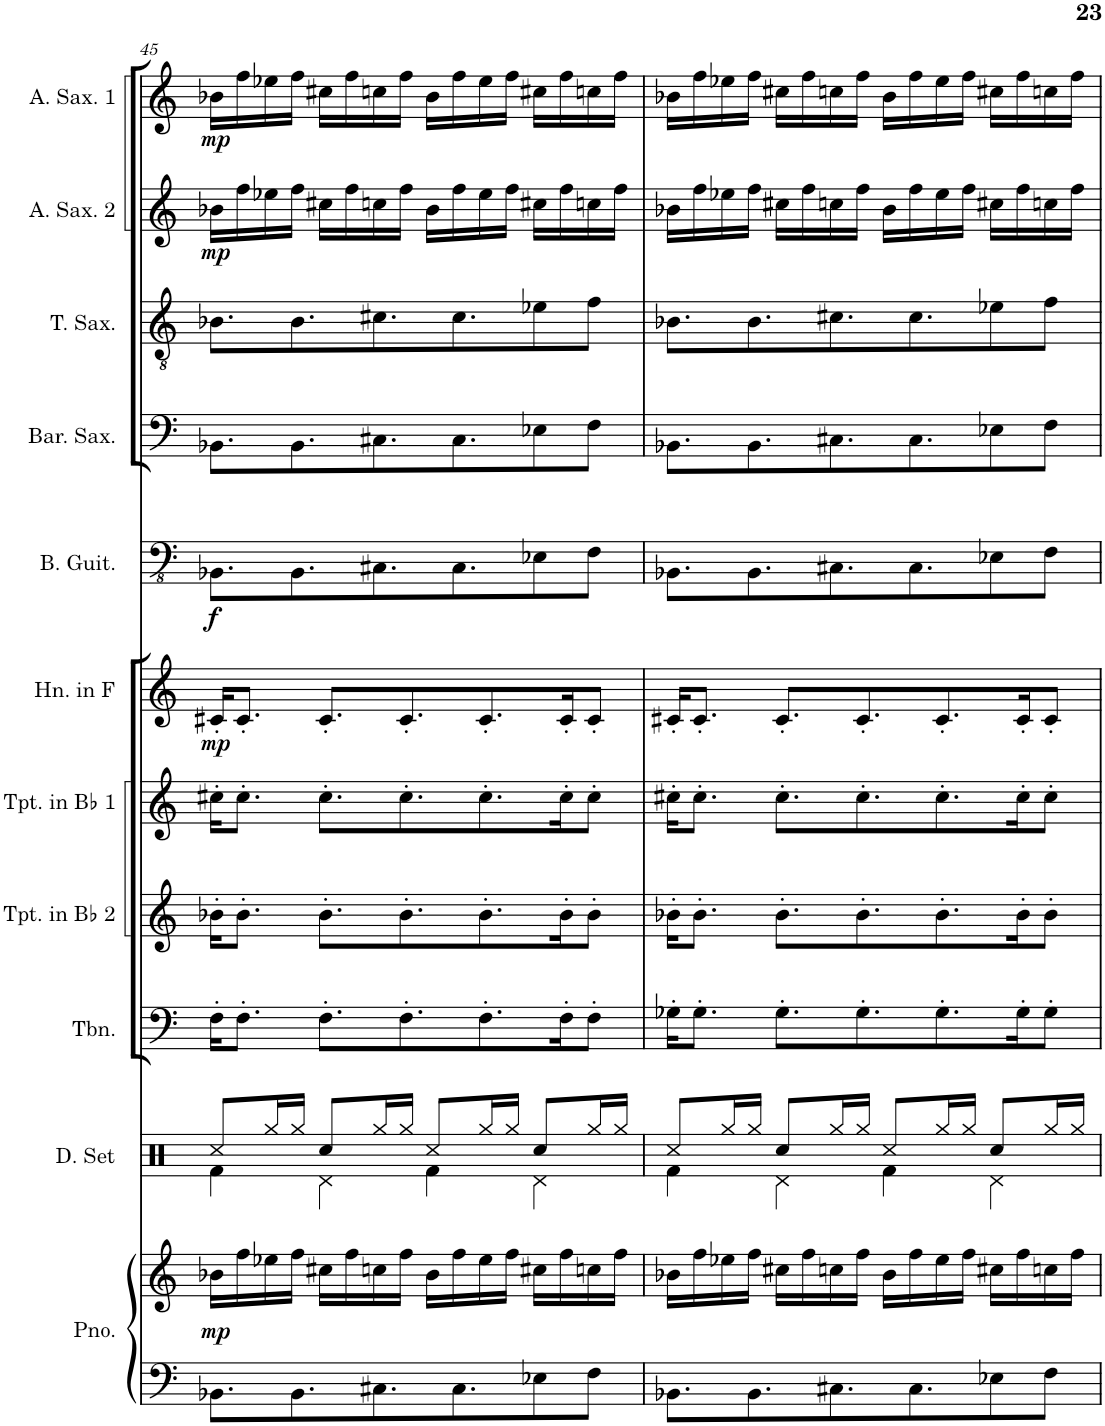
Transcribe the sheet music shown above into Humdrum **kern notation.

**kern	**kern	**dynam	**kern	**kern	**kern	**kern	**kern	**dynam	**kern	**dynam	**kern	**kern	**kern	**dynam	**kern	**dynam
*part11	*part11	*part11	*part10	*part9	*part8	*part7	*part6	*part6	*part5	*part5	*part4	*part3	*part2	*part2	*part1	*part1
*staff12	*staff11	*staff11/12	*staff10	*staff9	*staff8	*staff7	*staff6	*staff6	*staff5	*staff5	*staff4	*staff3	*staff2	*staff2	*staff1	*staff1
*I"Piano	*	*	*I"Drumset	*I"Trombone	*I"Trumpet in Bb 2	*I"Trumpet in Bb 1	*I"Horn in F	*	*I"Bass Guitar	*	*I"Baritone Saxophone	*I"Tenor Saxophone	*I"Alto Saxophone 2	*	*I"Alto Saxophone 1	*
*I'Pno.	*	*	*I'D. Set	*I'Tbn.	*I'Tpt. in Bb 2	*I'Tpt. in Bb 1	*I'Hn. in F	*	*I'B. Guit.	*	*I'Bar. Sax.	*I'T. Sax.	*I'A. Sax. 2	*	*I'A. Sax. 1	*
!!LO:PB:g=z
*clefF4	*clefG2	*	*clefX	*clefF4	*clefG2	*clefG2	*clefG2	*	*clefFv4	*	*clefF4	*clefGv2	*clefG2	*	*clefG2	*
*	*	*	*	*	*Trd1c2	*Trd1c2	*Trd4c7	*	*	*	*Trd12c21	*Trd8c14	*Trd5c9	*	*Trd5c9	*
*k[]	*k[]	*	*k[]	*k[]	*k[]	*k[]	*k[]	*	*k[]	*	*k[]	*k[]	*k[]	*	*k[]	*
*M4/4	*M4/4	*	*M4/4	*M4/4	*M4/4	*M4/4	*M4/4	*	*M4/4	*	*M4/4	*M4/4	*M4/4	*	*M4/4	*
=45	=45	=45	=45	=45	=45	=45	=45	=45	=45	=45	=45	=45	=45	=45	=45	=45
*	*	*	*^	*	*	*	*	*	*	*	*	*	*	*	*	*
!	!	!LO:DY:b	!	!	!	!	!	!	!LO:DY:b	!	!LO:DY:b	!	!	!	!LO:DY:b	!	!LO:DY:b
8.BB-X\L	16b-X\LL	mp	8Rcc/L	4Rf\	16F'\KL	16b-X'\KL	16cc#X'\KL	16c#X'/KL	mp	8.BBB-X\L	f	8.BB-X\L	8.B-X\L	16b-X\LL	mp	16b-X\LL	mp
.	16ff\	.	.	.	8.F'\J	8.b-'\J	8.cc#'\J	8.c#'/J	.	.	.	.	.	16ff\	.	16ff\	.
.	16ee-X\	.	16Rgg/L	.	.	.	.	.	.	.	.	.	.	16ee-X\	.	16ee-X\	.
8.BB-\	16ff\JJ	.	16Rgg/JJ	.	.	.	.	.	.	8.BBB-\	.	8.BB-\	8.B-\	16ff\JJ	.	16ff\JJ	.
.	16cc#X\LL	.	8Rcc/L	4Rd\	8.F'\L	8.b-'\L	8.cc#'\L	8.c#'/L	.	.	.	.	.	16cc#X\LL	.	16cc#X\LL	.
.	16ff\	.	.	.	.	.	.	.	.	.	.	.	.	16ff\	.	16ff\	.
8.C#X\	16ccn\	.	16Rgg/L	.	.	.	.	.	.	8.CC#X\	.	8.C#X\	8.c#X\	16ccn\	.	16ccn\	.
.	16ff\JJ	.	16Rgg/JJ	.	8.F'\	8.b-'\	8.cc#'\	8.c#'/	.	.	.	.	.	16ff\JJ	.	16ff\JJ	.
.	16b-\LL	.	8Rcc/L	4Rf\	.	.	.	.	.	.	.	.	.	16b-\LL	.	16b-\LL	.
8.C#\	16ff\	.	.	.	.	.	.	.	.	8.CC#\	.	8.C#\	8.c#\	16ff\	.	16ff\	.
.	16ee-\	.	16Rgg/L	.	8.F'\	8.b-'\	8.cc#'\	8.c#'/	.	.	.	.	.	16ee-\	.	16ee-\	.
.	16ff\JJ	.	16Rgg/JJ	.	.	.	.	.	.	.	.	.	.	16ff\JJ	.	16ff\JJ	.
8E-X\	16cc#X\LL	.	8Rcc/L	4Rd\	.	.	.	.	.	8EE-X\	.	8E-X\	8e-X\	16cc#X\LL	.	16cc#X\LL	.
.	16ff\	.	.	.	16F'\K	16b-'\K	16cc#'\K	16c#'/K	.	.	.	.	.	16ff\	.	16ff\	.
8F\J	16ccn\	.	16Rgg/L	.	8F'\J	8b-'\J	8cc#'\J	8c#'/J	.	8FF\J	.	8F\J	8f\J	16ccn\	.	16ccn\	.
.	16ff\JJ	.	16Rgg/JJ	.	.	.	.	.	.	.	.	.	.	16ff\JJ	.	16ff\JJ	.
=46	=46	=46	=46	=46	=46	=46	=46	=46	=46	=46	=46	=46	=46	=46	=46	=46	=46
8.BB-X\L	16b-X\LL	.	8Rcc/L	4Rf\	16G-X'\KL	16b-X'\KL	16cc#X'\KL	16c#X'/KL	.	8.BBB-X\L	.	8.BB-X\L	8.B-X\L	16b-X\LL	.	16b-X\LL	.
.	16ff\	.	.	.	8.G-'\J	8.b-'\J	8.cc#'\J	8.c#'/J	.	.	.	.	.	16ff\	.	16ff\	.
.	16ee-X\	.	16Rgg/L	.	.	.	.	.	.	.	.	.	.	16ee-X\	.	16ee-X\	.
8.BB-\	16ff\JJ	.	16Rgg/JJ	.	.	.	.	.	.	8.BBB-\	.	8.BB-\	8.B-\	16ff\JJ	.	16ff\JJ	.
.	16cc#X\LL	.	8Rcc/L	4Rd\	8.G-'\L	8.b-'\L	8.cc#'\L	8.c#'/L	.	.	.	.	.	16cc#X\LL	.	16cc#X\LL	.
.	16ff\	.	.	.	.	.	.	.	.	.	.	.	.	16ff\	.	16ff\	.
8.C#X\	16ccn\	.	16Rgg/L	.	.	.	.	.	.	8.CC#X\	.	8.C#X\	8.c#X\	16ccn\	.	16ccn\	.
.	16ff\JJ	.	16Rgg/JJ	.	8.G-'\	8.b-'\	8.cc#'\	8.c#'/	.	.	.	.	.	16ff\JJ	.	16ff\JJ	.
.	16b-\LL	.	8Rcc/L	4Rf\	.	.	.	.	.	.	.	.	.	16b-\LL	.	16b-\LL	.
8.C#\	16ff\	.	.	.	.	.	.	.	.	8.CC#\	.	8.C#\	8.c#\	16ff\	.	16ff\	.
.	16ee-\	.	16Rgg/L	.	8.G-'\	8.b-'\	8.cc#'\	8.c#'/	.	.	.	.	.	16ee-\	.	16ee-\	.
.	16ff\JJ	.	16Rgg/JJ	.	.	.	.	.	.	.	.	.	.	16ff\JJ	.	16ff\JJ	.
8E-X\	16cc#X\LL	.	8Rcc/L	4Rd\	.	.	.	.	.	8EE-X\	.	8E-X\	8e-X\	16cc#X\LL	.	16cc#X\LL	.
.	16ff\	.	.	.	16G-'\K	16b-'\K	16cc#'\K	16c#'/K	.	.	.	.	.	16ff\	.	16ff\	.
8F\J	16ccn\	.	16Rgg/L	.	8G-'\J	8b-'\J	8cc#'\J	8c#'/J	.	8FF\J	.	8F\J	8f\J	16ccn\	.	16ccn\	.
.	16ff\JJ	.	16Rgg/JJ	.	.	.	.	.	.	.	.	.	.	16ff\JJ	.	16ff\JJ	.
*	*	*	*v	*v	*	*	*	*	*	*	*	*	*	*	*	*	*
=	=	=	=	=	=	=	=	=	=	=	=	=	=	=	=	=
*-	*-	*-	*-	*-	*-	*-	*-	*-	*-	*-	*-	*-	*-	*-	*-	*-
